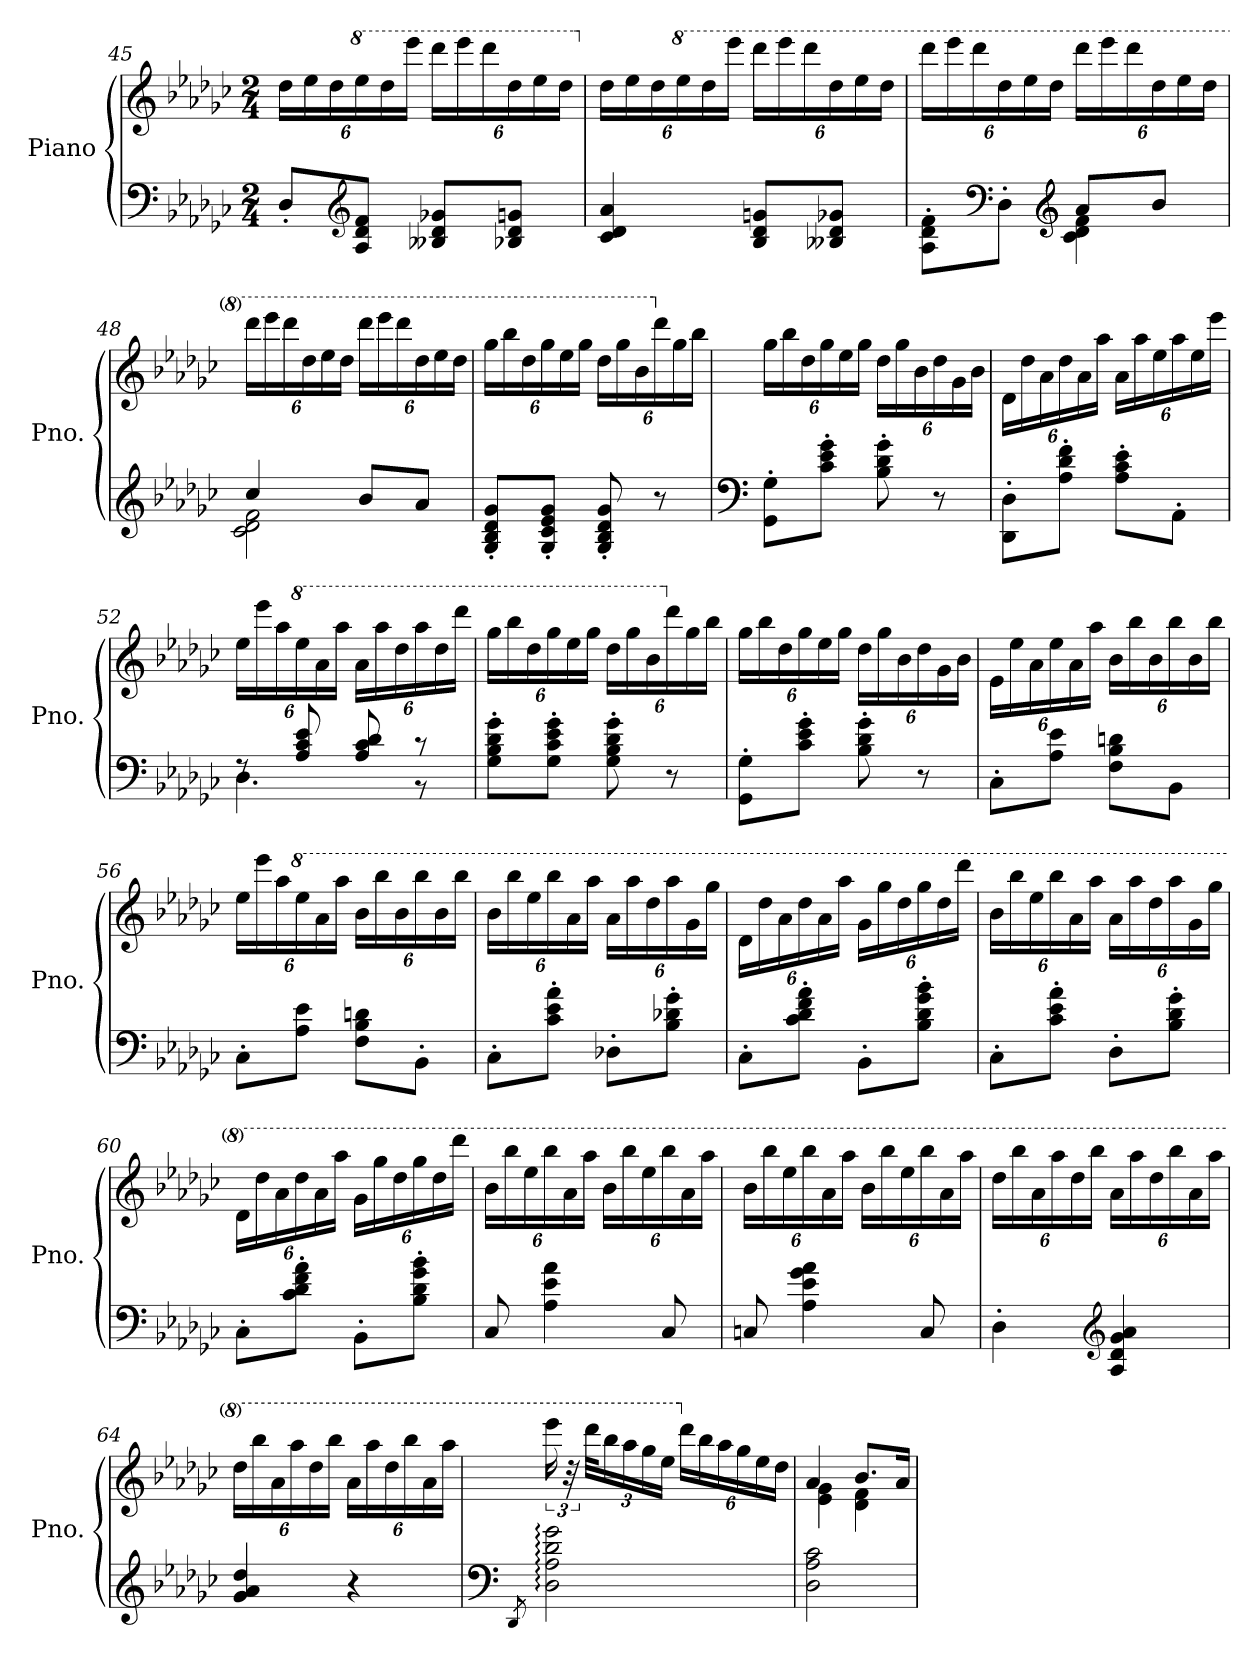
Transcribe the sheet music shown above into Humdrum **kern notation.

**kern	**kern
*part1	*part1
*staff2	*staff1
*I"Piano	*
*I'Pno.	*
!!LO:LB:g=z
*clefF4	*clefG2
*k[b-e-a-d-g-c-]	*k[b-e-a-d-g-c-]
*M2/4	*M2/4
*	*Xbrackettup
=45	=45
8D-'/L	24dd-\LL
.	24ee-\
.	24dd-\
*clefG2	*
*	*8va
8A-/ 8d-/ 8f/J	24eee-\
.	24ddd-\
.	24eeee-\JJ
8B--X/ 8d-/ 8g-X/L	24dddd-\LL
.	24eeee-\
.	24dddd-\
8B-X/ 8d-/ 8gn/J	24ddd-\
.	24eee-\
.	24ddd-\JJ
=46	=46
*	*X8va
4c-/ 4d-/ 4a-/	24dd-\LL
.	24ee-\
.	24dd-\
*	*8va
.	24eee-\
.	24ddd-\
.	24eeee-\JJ
8B-/ 8d-/ 8gn/L	24dddd-\LL
.	24eeee-\
.	24dddd-\
8B--X/ 8d-/ 8g-X/J	24ddd-\
.	24eee-\
.	24ddd-\JJ
!!LO:LB:g=z
=47	=47
*^	*
8A-\' 8d-\' 8f\'L	4ryy	24dddd-\LL
.	.	24eeee-\
.	.	24dddd-\
*clefF4	*	*
8D-'\J	.	24ddd-\
.	.	24eee-\
.	.	24ddd-\JJ
*clefG2	*	*
8a-/L	4c-\ 4d-\ 4f\	24dddd-\LL
.	.	24eeee-\
.	.	24dddd-\
8b-/J	.	24ddd-\
.	.	24eee-\
.	.	24ddd-\JJ
=48	=48	=48
4cc-/	2c-\ 2d-\ 2f\	24dddd-\LL
.	.	24eeee-\
.	.	24dddd-\
.	.	24ddd-\
.	.	24eee-\
.	.	24ddd-\JJ
8b-/L	.	24dddd-\LL
.	.	24eeee-\
.	.	24dddd-\
8a-/J	.	24ddd-\
.	.	24eee-\
.	.	24ddd-\JJ
*v	*v	*
!!LO:PB:g=z
=49	=49
8G-/' 8B-/' 8d-/' 8g-/'L	24ggg-\LL
.	24bbb-\
.	24ddd-\
8G-/' 8c-/' 8e-/' 8g-/'J	24ggg-\
.	24eee-\
.	24ggg-\JJ
8G-/' 8B-/' 8d-/' 8g-/'	24ddd-\LL
.	24ggg-\
.	24bb-\
*	*X8va
8r	24ddd-\
.	24gg-\
.	24bb-\JJ
=50	=50
*clefF4	*
8GG-\' 8G-\'L	24gg-\LL
.	24bb-\
.	24dd-\
8c-\' 8e-\' 8g-\'J	24gg-\
.	24ee-\
.	24gg-\JJ
8B-\' 8d-\' 8g-\'	24dd-\LL
.	24gg-\
.	24b-\
8r	24dd-\
.	24g-\
.	24b-\JJ
=51	=51
8DD-\' 8D-\'L	24d-\LL
.	24dd-\
.	24a-\
8A-\' 8d-\' 8f\'J	24dd-\
.	24a-\
.	24aa-\JJ
8A-\' 8c-\' 8e-\'L	24a-\LL
.	24aa-\
.	24ee-\
8AA-'\J	24aa-\
.	24ee-\
.	24eee-\JJ
!!LO:LB:g=z
=52	=52
*^	*
8rF	4.D-\	24ee-\LL
.	.	24eee-\
.	.	24aa-\
*	*	*8va
8A-/ 8c-/ 8e-/	.	24eee-\
.	.	24aa-\
.	.	24aaa-\JJ
8A-/ 8c-/ 8d-/	.	24aa-\LL
.	.	24aaa-\
.	.	24ddd-\
8r	8r	24aaa-\
.	.	24ddd-\
.	.	24dddd-\JJ
*v	*v	*
=53	=53
8G-\' 8B-\' 8d-\' 8g-\'L	24ggg-\LL
.	24bbb-\
.	24ddd-\
8G-\' 8c-\' 8e-\' 8g-\'J	24ggg-\
.	24eee-\
.	24ggg-\JJ
8G-\' 8B-\' 8d-\' 8g-\'	24ddd-\LL
.	24ggg-\
.	24bb-\
*	*X8va
8r	24ddd-\
.	24gg-\
.	24bb-\JJ
=54	=54
8GG-\' 8G-\'L	24gg-\LL
.	24bb-\
.	24dd-\
8c-\' 8e-\' 8g-\'J	24gg-\
.	24ee-\
.	24gg-\JJ
8B-\' 8d-\' 8g-\'	24dd-\LL
.	24gg-\
.	24b-\
8r	24dd-\
.	24g-\
.	24b-\JJ
!!LO:LB:g=z
=55	=55
8C-'\L	24e-\LL
.	24ee-\
.	24a-\
8A-\ 8e-\J	24ee-\
.	24a-\
.	24aa-\JJ
8F\ 8B-\ 8dn\L	24b-\LL
.	24bb-\
.	24b-\
8BB-\J	24bb-\
.	24b-\
.	24bb-\JJ
=56	=56
8C-'\L	24ee-\LL
.	24eee-\
.	24aa-\
*	*8va
8A-\ 8e-\J	24eee-\
.	24aa-\
.	24aaa-\JJ
8F\ 8B-\ 8dn\L	24bb-\LL
.	24bbb-\
.	24bb-\
8BB-'\J	24bbb-\
.	24bb-\
.	24bbb-\JJ
=57	=57
8C-'\L	24bb-\LL
.	24bbb-\
.	24eee-\
8c-\' 8e-\' 8a-\'J	24bbb-\
.	24aa-\
.	24aaa-\JJ
8D-X'\L	24aa-\LL
.	24aaa-\
.	24ddd-\
8B-\' 8d-X\' 8g-\'J	24aaa-\
.	24gg-\
.	24ggg-\JJ
!!LO:LB:g=z
=58	=58
8C-'\L	24dd-\LL
.	24ddd-\
.	24aa-\
8c-\' 8d-\' 8f\' 8a-\'J	24ddd-\
.	24aa-\
.	24aaa-\JJ
8BB-'\L	24gg-\LL
.	24ggg-\
.	24ddd-\
8B-\' 8d-\' 8g-\' 8b-\'J	24ggg-\
.	24ddd-\
.	24dddd-\JJ
=59	=59
8C-'\L	24bb-\LL
.	24bbb-\
.	24eee-\
8c-\' 8e-\' 8a-\'J	24bbb-\
.	24aa-\
.	24aaa-\JJ
8D-'\L	24aa-\LL
.	24aaa-\
.	24ddd-\
8B-\' 8d-\' 8g-\'J	24aaa-\
.	24gg-\
.	24ggg-\JJ
=60	=60
8C-'\L	24dd-\LL
.	24ddd-\
.	24aa-\
8c-\' 8d-\' 8f\' 8a-\'J	24ddd-\
.	24aa-\
.	24aaa-\JJ
8BB-'\L	24gg-\LL
.	24ggg-\
.	24ddd-\
8B-\' 8d-\' 8g-\' 8b-\'J	24ggg-\
.	24ddd-\
.	24dddd-\JJ
!!LO:LB:g=z
=61	=61
8C-/	24bb-\LL
.	24bbb-\
.	24eee-\
4A-\ 4e-\ 4a-\	24bbb-\
.	24aa-\
.	24aaa-\JJ
.	24bb-\LL
.	24bbb-\
.	24eee-\
8C-/	24bbb-\
.	24aa-\
.	24aaa-\JJ
=62	=62
8Cn/	24bb-\LL
.	24bbb-\
.	24eee-\
4A-\ 4e-\ 4g-\ 4a-\	24bbb-\
.	24aa-\
.	24aaa-\JJ
.	24bb-\LL
.	24bbb-\
.	24eee-\
8C/	24bbb-\
.	24aa-\
.	24aaa-\JJ
=63	=63
4D-'\	24ddd-\LL
.	24bbb-\
.	24aa-\
.	24aaa-\
.	24ddd-\
.	24bbb-\JJ
*clefG2	*
4A-/ 4d-/ 4g-/ 4a-/	24aa-\LL
.	24aaa-\
.	24ddd-\
.	24bbb-\
.	24aa-\
.	24aaa-\JJ
!!LO:LB:g=z
=64	=64
4g-/ 4a-/ 4dd-/	24ddd-\LL
.	24bbb-\
.	24aa-\
.	24aaa-\
.	24ddd-\
.	24bbb-\JJ
4r	24aa-\LL
.	24aaa-\
.	24ddd-\
.	24bbb-\
.	24aa-\
.	24aaa-\JJ
=65	=65
*clefF4	*
8qDD-:/	.
*	*brackettup
2D-\: 2A-\: 2d-\: 2g-\:	24eeee-\
.	48r
.	48dddd-\KLL
.	24bbb-\
*	*Xbrackettup
.	24aaa-\
.	24ggg-\
.	24eee-\JJ
*	*X8va
.	24ddd-\LL
.	24bb-\
.	24aa-\
.	24gg-\
.	24ee-\
.	24dd-\JJ
=66	=66
*	*^
2D-\ 2A-\ 2c-\	4a-/	4e-\ 4g-\
.	8.b-/L	4d-\ 4f\
.	16a-/Jk	.
*	*v	*v
=	=
*-	*-
